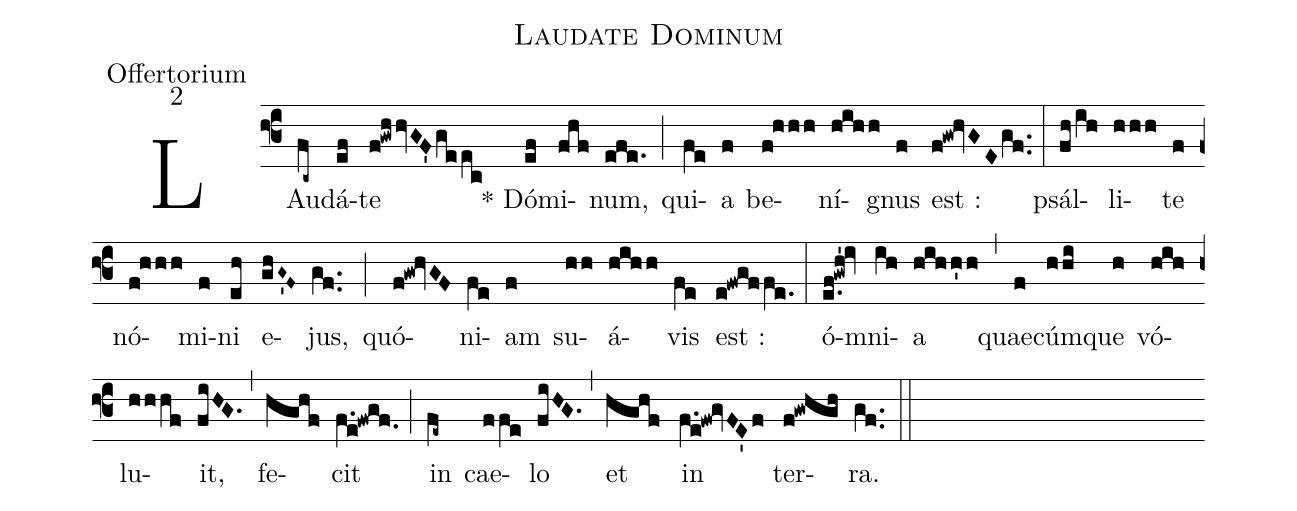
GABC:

name:Laudate Dominum;
office-part:Offertorium;
mode:2;
%%
(f3) LAu(fc~)dá(ef)te(f!gwhhvGF'geec) () * Dó(ef)mi(fhf)num,(efe.) (;) qui(fe)a(f) be(f!hhh)ní(hihh)gnus(f) est :(f!gw!hvGEgf..) (:) psál(fh/ih)li(hhh)te(f) nó(f!hhh)mi(f)ni(eh) e(ghG~'F~)jus,(gf..) (;) quó(f!gw!hvGF)ni(fe)am(f) su(hh)á(hihh)vis(fe) est :(e!fwgffe.) (:) ó(e.f!gwh'!iv)mni(ih)a(hihh'h) (,) quae(f)cúm(hhi)que(h) vó(hih)lu(hhhf)it,(fiHG.) (,) fe(hghf)cit(f.e!fwgf.) (;) in(fe~) cae(ffe)lo(fiHG.) (,) et(hghf) in(f.e!fw!gvFE'f) ter(f!gwhgh)ra.(gf..) (::)
